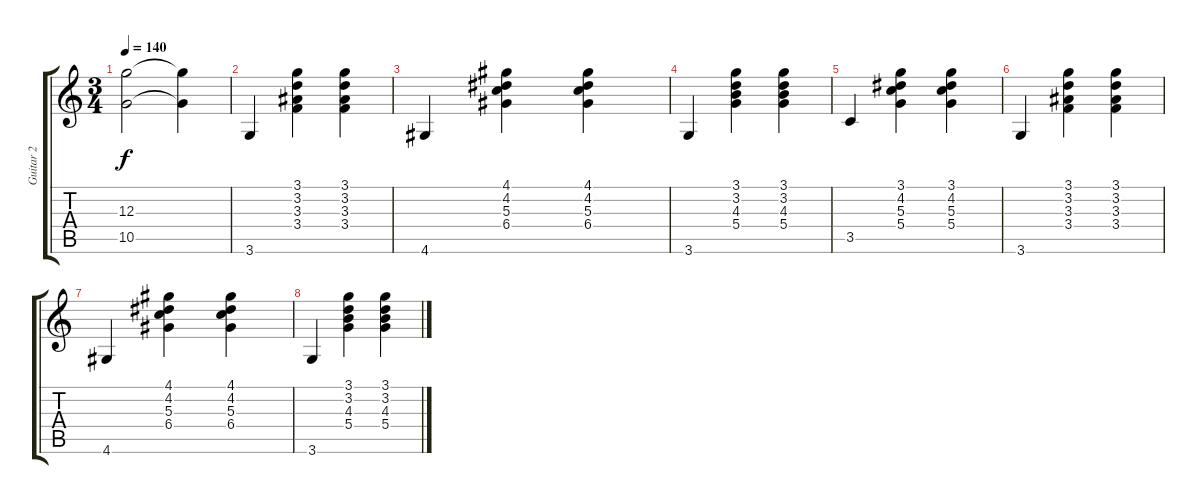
\track ("Guitar 2" "Guitar 2") {instrument acousticguitarnylon}
\staff {score tabs}
\tuning (E4 B3 G3 D3 A2 E2) {hide}
\ts (3 4)
\tempo 140
\clef g2
\ks c
(12.3 10.5).2{dy f} (12.3{t} 10.5{t}).4 |
3.6.4 (3.1 3.2 3.3 3.4).4 (3.1 3.2 3.3 3.4).4 |
4.6.4 (4.1 4.2 5.3 6.4).4 (4.1 4.2 5.3 6.4).4 |
3.6.4 (3.1 3.2 4.3 5.4).4 (3.1 3.2 4.3 5.4).4 |
3.5.4 (3.1 4.2 5.3 5.4).4 (3.1 4.2 5.3 5.4).4 |
3.6.4 (3.1 3.2 3.3 3.4).4 (3.1 3.2 3.3 3.4).4 |
4.6.4 (4.1 4.2 5.3 6.4).4 (4.1 4.2 5.3 6.4).4 |
3.6.4 (3.1 3.2 4.3 5.4).4 (3.1 3.2 4.3 5.4).4
